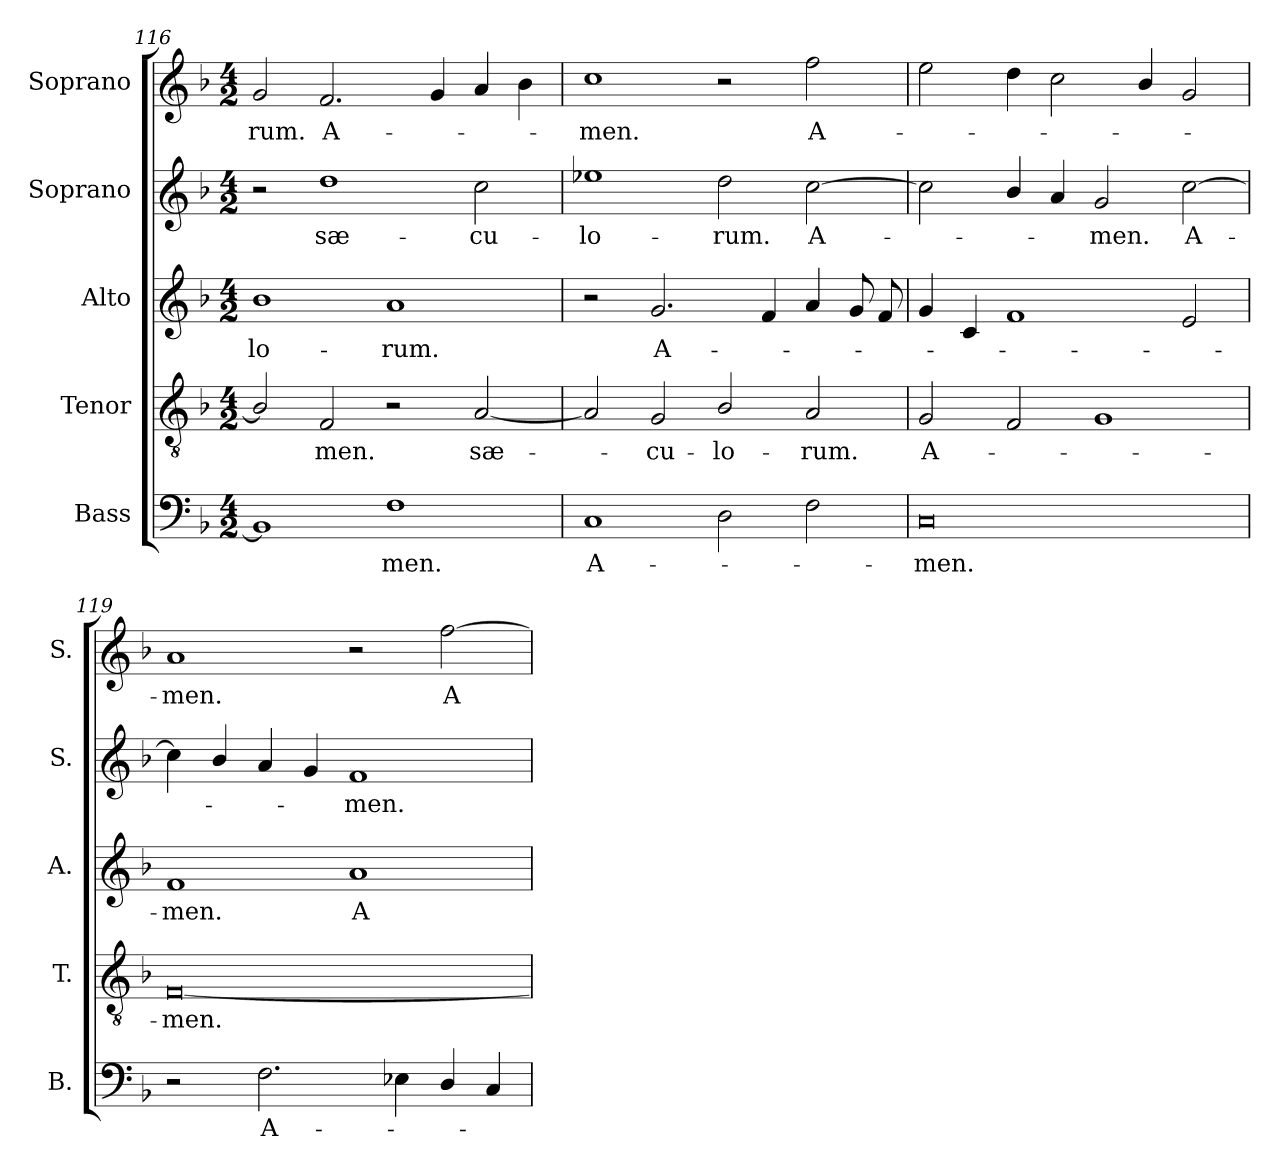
**kern	**text	**kern	**text	**kern	**text	**kern	**text	**kern	**text
*part5	*part5	*part4	*part4	*part3	*part3	*part2	*part2	*part1	*part1
*staff5	*staff5	*staff4	*staff4	*staff3	*staff3	*staff2	*staff2	*staff1	*staff1
*I"Bass	*	*I"Tenor	*	*I"Alto	*	*I"Soprano	*	*I"Soprano	*
*I'B.	*	*I'T.	*	*I'A.	*	*I'S.	*	*I'S.	*
*clefF4	*	*clefGv2	*	*clefG2	*	*clefG2	*	*clefG2	*
*	*	*ITrd7c12	*	*	*	*	*	*	*
*k[b-]	*	*k[b-]	*	*k[b-]	*	*k[b-]	*	*k[b-]	*
*F:	*	*F:	*	*F:	*	*F:	*	*F:	*
*M4/2	*	*M4/2	*	*M4/2	*	*M4/2	*	*M4/2	*
=116	=116	=116	=116	=116	=116	=116	=116	=116	=116
!	!	!	!	!	!LO:LY:b:color=#000000	!	!	!	!
!	!	!	!	!	!	!	!	!	!LO:LY:b:color=#000000
1BB-i]	.	2BB-i/]	.	1b-i	-lo-	2r	.	2gi/	-rum.
!	!	!	!LO:LY:b:color=#000000	!	!	!	!	!	!
!	!	!	!	!	!	!	!LO:LY:b:color=#000000	!	!
!	!	!	!	!	!	!	!	!	!LO:LY:b:color=#000000
.	.	2FFi/	-men.	.	.	1ddi	sæ-	2.fi/	A-
!	!LO:LY:b:color=#000000	!	!	!	!	!	!	!	!
!	!	!	!	!	!LO:LY:b:color=#000000	!	!	!	!
1Fi	-men.	2r	.	1ai	-rum.	.	.	.	.
.	.	.	.	.	.	.	.	4gi/	.
!	!	!	!LO:LY:b:color=#000000	!	!	!	!	!	!
!	!	!	!	!	!	!	!LO:LY:b:color=#000000	!	!
.	.	[2AAi/	sæ-	.	.	2cci\	-cu-	4ai/	.
.	.	.	.	.	.	.	.	4b-i\	.
=117	=117	=117	=117	=117	=117	=117	=117	=117	=117
!	!LO:LY:b:color=#000000	!	!	!	!	!	!	!	!
!	!	!	!	!	!	!	!LO:LY:b:color=#000000	!	!
!	!	!	!	!	!	!	!	!	!LO:LY:b:color=#000000
1Ci	A-	2AAi/]	.	2r	.	1ee-Xi	-lo-	1cci	-men.
!	!	!	!LO:LY:b:color=#000000	!	!	!	!	!	!
!	!	!	!	!	!LO:LY:b:color=#000000	!	!	!	!
.	.	2GGi/	-cu-	2.gi/	A-	.	.	.	.
!	!	!	!LO:LY:b:color=#000000	!	!	!	!	!	!
!	!	!	!	!	!	!	!LO:LY:b:color=#000000	!	!
2Di\	.	2BB-i/	-lo-	.	.	2ddi\	-rum.	2r	.
.	.	.	.	4fi/	.	.	.	.	.
!	!	!	!LO:LY:b:color=#000000	!	!	!	!	!	!
!	!	!	!	!	!	!	!LO:LY:b:color=#000000	!	!
!	!	!	!	!	!	!	!	!	!LO:LY:b:color=#000000
2Fi\	.	2AAi/	-rum.	4ai/	.	[2cci\	A-	2ffi\	A-
.	.	.	.	8gi/	.	.	.	.	.
.	.	.	.	8fi/	.	.	.	.	.
!!LO:PB:g=z
=118	=118	=118	=118	=118	=118	=118	=118	=118	=118
!	!LO:LY:b:color=#000000	!	!	!	!	!	!	!	!
!	!	!	!LO:LY:b:color=#000000	!	!	!	!	!	!
0Ci	-men.	2GGi/	A-	4gi/	.	2cci\]	.	2eei\	.
.	.	.	.	4ci/	.	.	.	.	.
.	.	2FFi/	.	1fi	.	4b-i/	.	4ddi\	.
.	.	.	.	.	.	4ai/	.	2cci\	.
!	!	!	!	!	!	!	!LO:LY:b:color=#000000	!	!
.	.	1GGi	.	.	.	2gi/	-men.	.	.
.	.	.	.	.	.	.	.	4b-i/	.
!	!	!	!	!	!	!	!LO:LY:b:color=#000000	!	!
.	.	.	.	2ei/	.	[2cci\	A-	2gi/	.
=119	=119	=119	=119	=119	=119	=119	=119	=119	=119
!	!	!	!LO:LY:b:color=#000000	!	!	!	!	!	!
!	!	!	!	!	!LO:LY:b:color=#000000	!	!	!	!
!	!	!	!	!	!	!	!	!	!LO:LY:b:color=#000000
2r	.	[0FFi	-men.	1fi	-men.	4cci\]	.	1ai	-men.
.	.	.	.	.	.	4b-i/	.	.	.
!	!LO:LY:b:color=#000000	!	!	!	!	!	!	!	!
2.Fi\	A-	.	.	.	.	4ai/	.	.	.
.	.	.	.	.	.	4gi/	.	.	.
!	!	!	!	!	!LO:LY:b:color=#000000	!	!	!	!
!	!	!	!	!	!	!	!LO:LY:b:color=#000000	!	!
.	.	.	.	1ai	A-	1fi	-men.	2r	.
4E-Xi\	.	.	.	.	.	.	.	.	.
!	!	!	!	!	!	!	!	!	!LO:LY:b:color=#000000
4Di/	.	.	.	.	.	.	.	[2ffi\	A-
4Ci/	.	.	.	.	.	.	.	.	.
=	=	=	=	=	=	=	=	=	=
*-	*-	*-	*-	*-	*-	*-	*-	*-	*-
